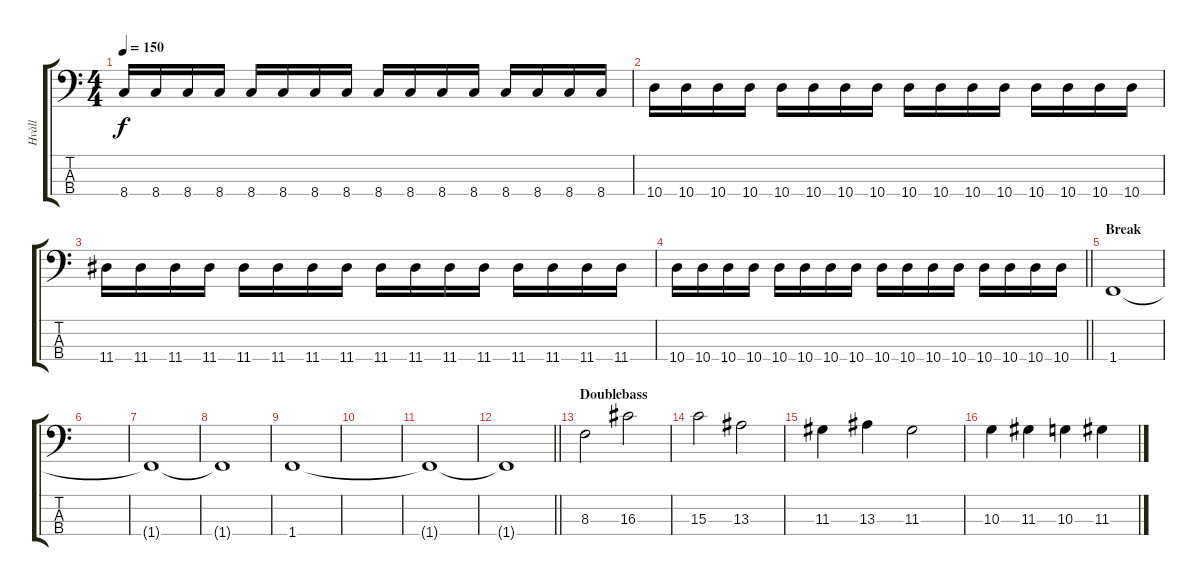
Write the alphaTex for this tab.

\track ("Hvàll" "Hvàll") {instrument electricbassfinger}
\staff {score tabs}
\tuning (G2 D2 A1 E1) {hide}
\ts (4 4)
\tempo 150
\clef f4
\ks c
8.4.16{dy f} 8.4.16 8.4.16 8.4.16 8.4.16 8.4.16 8.4.16 8.4.16 8.4.16 8.4.16 8.4.16 8.4.16 8.4.16 8.4.16 8.4.16 8.4.16 |
10.4.16 10.4.16 10.4.16 10.4.16 10.4.16 10.4.16 10.4.16 10.4.16 10.4.16 10.4.16 10.4.16 10.4.16 10.4.16 10.4.16 10.4.16 10.4.16 |
11.4.16 11.4.16 11.4.16 11.4.16 11.4.16 11.4.16 11.4.16 11.4.16 11.4.16 11.4.16 11.4.16 11.4.16 11.4.16 11.4.16 11.4.16 11.4.16 |
\barLineRight lightlight
10.4.16 10.4.16 10.4.16 10.4.16 10.4.16 10.4.16 10.4.16 10.4.16 10.4.16 10.4.16 10.4.16 10.4.16 10.4.16 10.4.16 10.4.16 10.4.16 |
\section ("" "Break")
1.4.1 |
|
1.4{t}.1 |
1.4{t}.1 |
1.4.1 |
|
1.4{t}.1 |
\barLineRight lightlight
1.4{t}.1 |
\section ("" "Doublebass")
8.3.2 16.3.2 |
15.3.2 13.3.2 |
11.3.4 13.3.4 11.3.2 |
10.3.4 11.3.4 10.3.4 11.3.4
